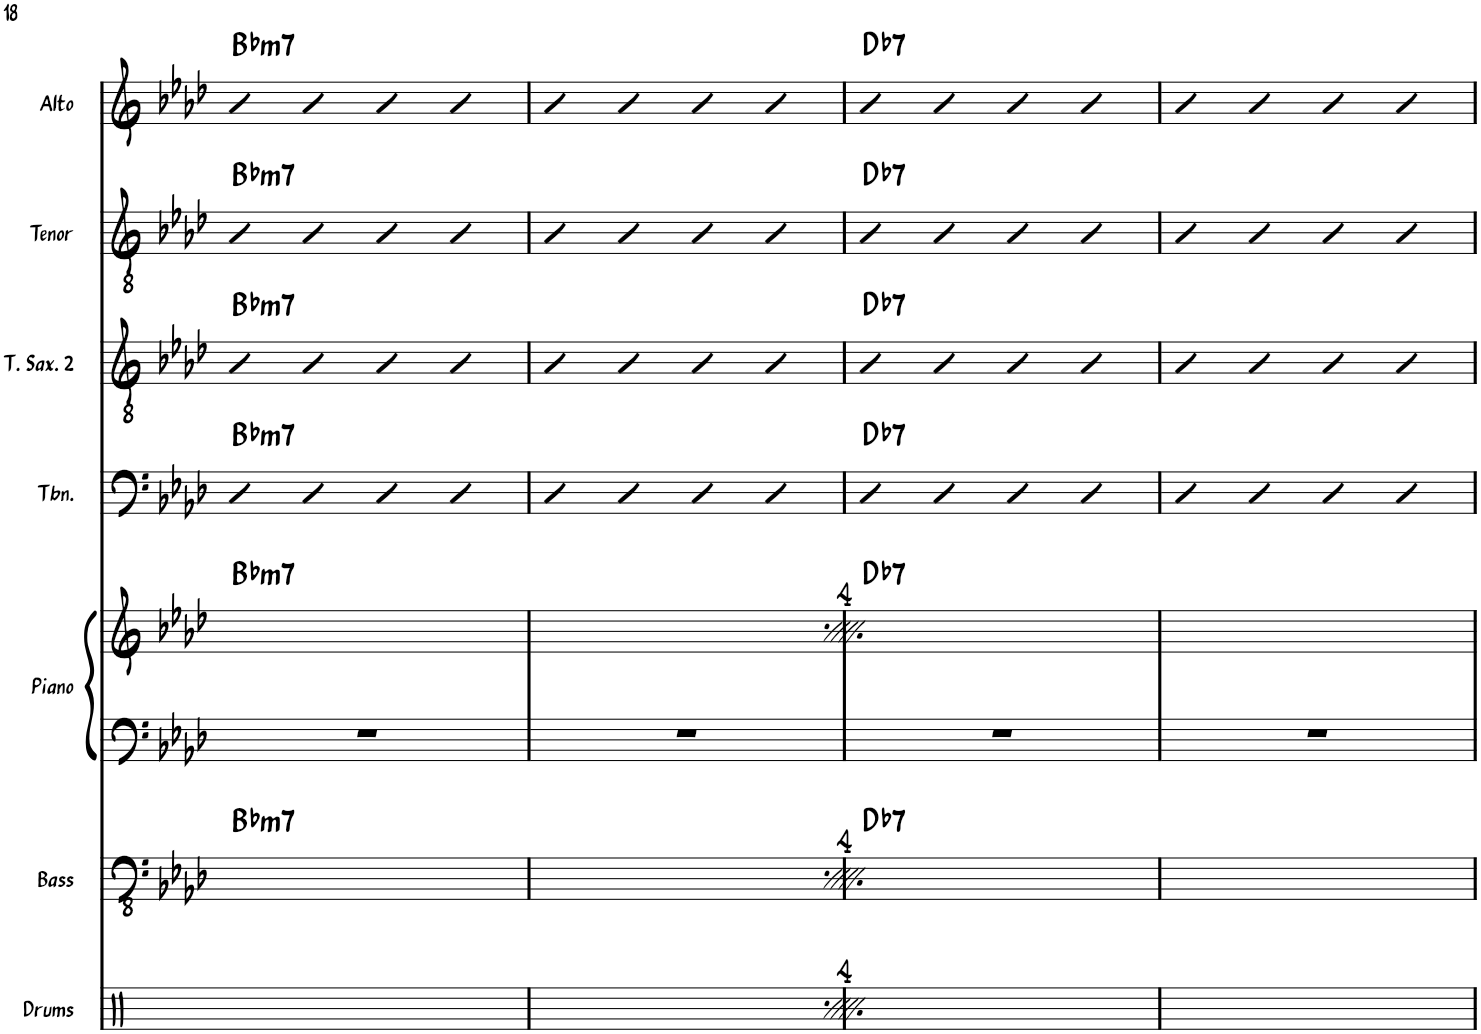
**kern	**kern	**harte	**kern	**kern	**harte	**kern	**harte	**kern	**harte	**kern	**harte	**kern	**harte
*part7	*part6	*part6	*part5	*part5	*part5	*part4	*part4	*part3	*part3	*part2	*part2	*part1	*part1
*staff8	*staff7	*	*staff6	*staff5	*	*staff4	*	*staff3	*	*staff2	*	*staff1	*
*I"Drums	*I"Bass	*	*I"Piano	*	*	*I"Trombone	*	*I"Tenor Saxophone 2	*	*I"Tenor Sax	*	*I"Alto Sax	*
*I'Drums	*I'Bass	*	*I'Piano	*	*	*I'Tbn.	*	*I'T. Sax. 2	*	*I'Tenor	*	*I'Alto	*
!!LO:PB:g=z
*clefX	*clefFv4	*	*clefF4	*clefG2	*	*clefF4	*	*clefGv2	*	*clefGv2	*	*clefG2	*
*	*	*	*	*	*	*	*	*Trd8c14	*	*Trd8c14	*	*Trd5c9	*
*k[]	*k[b-e-a-d-]	*	*k[b-e-a-d-]	*k[b-e-a-d-]	*	*k[b-e-a-d-]	*	*k[b-e-a-d-]	*	*k[b-e-a-d-]	*	*k[b-e-a-d-]	*
*M4/4	*M4/4	*	*M4/4	*M4/4	*	*M4/4	*	*M4/4	*	*M4/4	*	*M4/4	*
=66	=66	=66	=66	=66	=66	=66	=66	=66	=66	=66	=66	=66	=66
!	!	!LO:H:kt=m7	!	!	!LO:H:kt=m7	!	!LO:H:kt=m7	!	!LO:H:kt=m7	!	!LO:H:kt=m7	!	!LO:H:kt=m7
12R/L	12C\L	Bb:min7	1r	12a-\L	Bb:min7	4D-	Bb:min7	4B-	Bb:min7	4B-	Bb:min7	4b-	Bb:min7
12R/J	12C\J	.	.	12a-\J	.	.	.	.	.	.	.	.	.
3R\	3C\	.	.	3a-\	.	.	.	.	.	.	.	.	.
.	.	.	.	.	.	4D-	.	4B-	.	4B-	.	4b-	.
12R/L	12C\L	.	.	12a-\L	.	4D-	.	4B-	.	4B-	.	4b-	.
12R/J	12C\J	.	.	12a-\J	.	.	.	.	.	.	.	.	.
3R\	3C\	.	.	3a-\	.	.	.	.	.	.	.	.	.
.	.	.	.	.	.	4D-	.	4B-	.	4B-	.	4b-	.
=67	=67	=67	=67	=67	=67	=67	=67	=67	=67	=67	=67	=67	=67
12R/L	12C\L	.	1r	12a-\L	.	4D-	.	4B-	.	4B-	.	4b-	.
12R/J	12C\J	.	.	12a-\J	.	.	.	.	.	.	.	.	.
3R\	3C\	.	.	3a-\	.	.	.	.	.	.	.	.	.
.	.	.	.	.	.	4D-	.	4B-	.	4B-	.	4b-	.
12R/L	12C\L	.	.	12a-\L	.	4D-	.	4B-	.	4B-	.	4b-	.
12R/J	12C\J	.	.	12a-\J	.	.	.	.	.	.	.	.	.
3R\	3C\	.	.	3a-\	.	.	.	.	.	.	.	.	.
.	.	.	.	.	.	4D-	.	4B-	.	4B-	.	4b-	.
=68	=68	=68	=68	=68	=68	=68	=68	=68	=68	=68	=68	=68	=68
!	!	!LO:H:kt=m7	!	!	!LO:H:kt=m7	!	!LO:H:kt=7	!	!LO:H:kt=7	!	!LO:H:kt=7	!	!LO:H:kt=7
12R/L	12C\L	Bb:min7	1r	12a-\L	Bb:min7	4D-	Db:7	4B-	Db:7	4B-	Db:7	4b-	Db:7
12R/J	12C\J	.	.	12a-\J	.	.	.	.	.	.	.	.	.
3R\	3C\	.	.	3a-\	.	.	.	.	.	.	.	.	.
.	.	.	.	.	.	4D-	.	4B-	.	4B-	.	4b-	.
12R/L	12C\L	.	.	12a-\L	.	4D-	.	4B-	.	4B-	.	4b-	.
12R/J	12C\J	.	.	12a-\J	.	.	.	.	.	.	.	.	.
3R\	3C\	.	.	3a-\	.	.	.	.	.	.	.	.	.
.	.	.	.	.	.	4D-	.	4B-	.	4B-	.	4b-	.
=69	=69	=69	=69	=69	=69	=69	=69	=69	=69	=69	=69	=69	=69
12R/L	12C\L	.	1r	12a-\L	.	4D-	.	4B-	.	4B-	.	4b-	.
12R/J	12C\J	.	.	12a-\J	.	.	.	.	.	.	.	.	.
3R\	3C\	.	.	3a-\	.	.	.	.	.	.	.	.	.
.	.	.	.	.	.	4D-	.	4B-	.	4B-	.	4b-	.
12R/L	12C\L	.	.	12a-\L	.	4D-	.	4B-	.	4B-	.	4b-	.
12R/J	12C\J	.	.	12a-\J	.	.	.	.	.	.	.	.	.
3R\	3C\	.	.	3a-\	.	.	.	.	.	.	.	.	.
.	.	.	.	.	.	4D-	.	4B-	.	4B-	.	4b-	.
=	=	=	=	=	=	=	=	=	=	=	=	=	=
*-	*-	*-	*-	*-	*-	*-	*-	*-	*-	*-	*-	*-	*-
